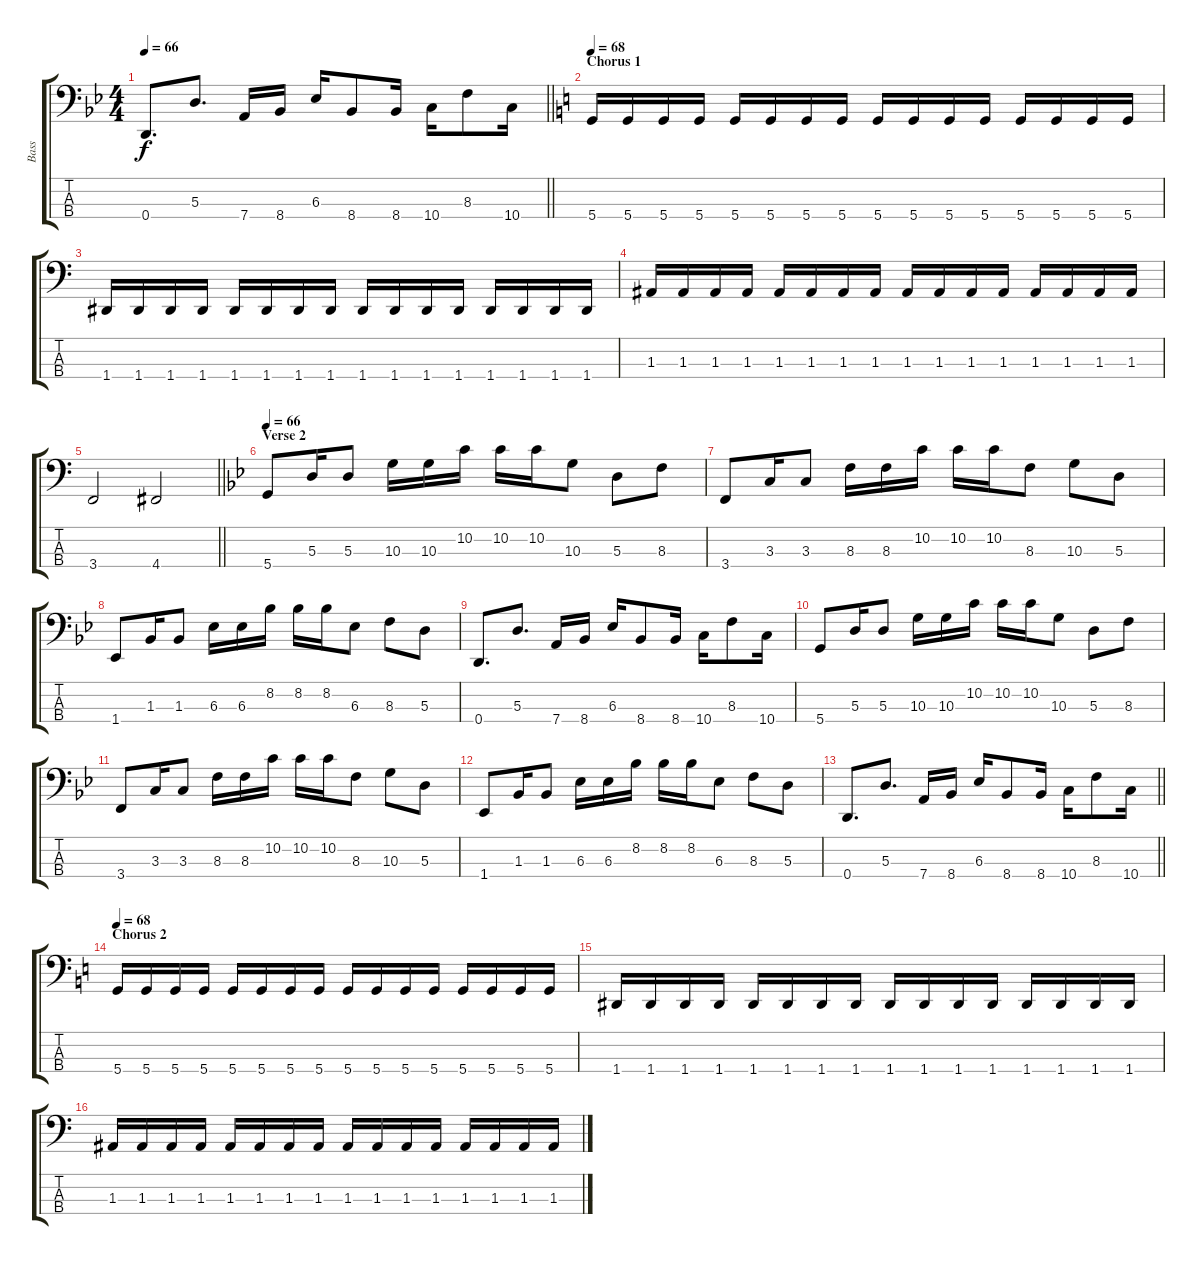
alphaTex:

\track ("Bass" "Bass") {instrument electricbassfinger}
\staff {score tabs}
\tuning (G2 D2 A1 D1) {hide}
\ts (4 4)
\tempo 66
\clef f4
\barLineRight lightlight
\ks bb
0.4.8{d dy f} 5.3.8{d} 7.4.16 8.4.16 6.3.16 8.4.8 8.4.16 10.4.16 8.3.8 10.4.16 |
\section ("" "Chorus 1")
\tempo 68
\ks c
5.4.16 5.4.16 5.4.16 5.4.16 5.4.16 5.4.16 5.4.16 5.4.16 5.4.16 5.4.16 5.4.16 5.4.16 5.4.16 5.4.16 5.4.16 5.4.16 |
1.4.16 1.4.16 1.4.16 1.4.16 1.4.16 1.4.16 1.4.16 1.4.16 1.4.16 1.4.16 1.4.16 1.4.16 1.4.16 1.4.16 1.4.16 1.4.16 |
1.3.16 1.3.16 1.3.16 1.3.16 1.3.16 1.3.16 1.3.16 1.3.16 1.3.16 1.3.16 1.3.16 1.3.16 1.3.16 1.3.16 1.3.16 1.3.16 |
\barLineRight lightlight
3.4.2 4.4.2 |
\section ("" "Verse 2")
\tempo 66
\ks bb
5.4.8 5.3.16 5.3.8 10.3.16 10.3.16 10.2.16 10.2.16 10.2.16 10.3.8 5.3.8 8.3.8 |
3.4.8 3.3.16 3.3.8 8.3.16 8.3.16 10.2.16 10.2.16 10.2.16 8.3.8 10.3.8 5.3.8 |
1.4.8 1.3.16 1.3.8 6.3.16 6.3.16 8.2.16 8.2.16 8.2.16 6.3.8 8.3.8 5.3.8 |
0.4.8{d} 5.3.8{d} 7.4.16 8.4.16 6.3.16 8.4.8 8.4.16 10.4.16 8.3.8 10.4.16 |
5.4.8 5.3.16 5.3.8 10.3.16 10.3.16 10.2.16 10.2.16 10.2.16 10.3.8 5.3.8 8.3.8 |
3.4.8 3.3.16 3.3.8 8.3.16 8.3.16 10.2.16 10.2.16 10.2.16 8.3.8 10.3.8 5.3.8 |
1.4.8 1.3.16 1.3.8 6.3.16 6.3.16 8.2.16 8.2.16 8.2.16 6.3.8 8.3.8 5.3.8 |
\barLineRight lightlight
0.4.8{d} 5.3.8{d} 7.4.16 8.4.16 6.3.16 8.4.8 8.4.16 10.4.16 8.3.8 10.4.16 |
\section ("" "Chorus 2")
\tempo 68
\ks c
5.4.16 5.4.16 5.4.16 5.4.16 5.4.16 5.4.16 5.4.16 5.4.16 5.4.16 5.4.16 5.4.16 5.4.16 5.4.16 5.4.16 5.4.16 5.4.16 |
1.4.16 1.4.16 1.4.16 1.4.16 1.4.16 1.4.16 1.4.16 1.4.16 1.4.16 1.4.16 1.4.16 1.4.16 1.4.16 1.4.16 1.4.16 1.4.16 |
1.3.16 1.3.16 1.3.16 1.3.16 1.3.16 1.3.16 1.3.16 1.3.16 1.3.16 1.3.16 1.3.16 1.3.16 1.3.16 1.3.16 1.3.16 1.3.16
